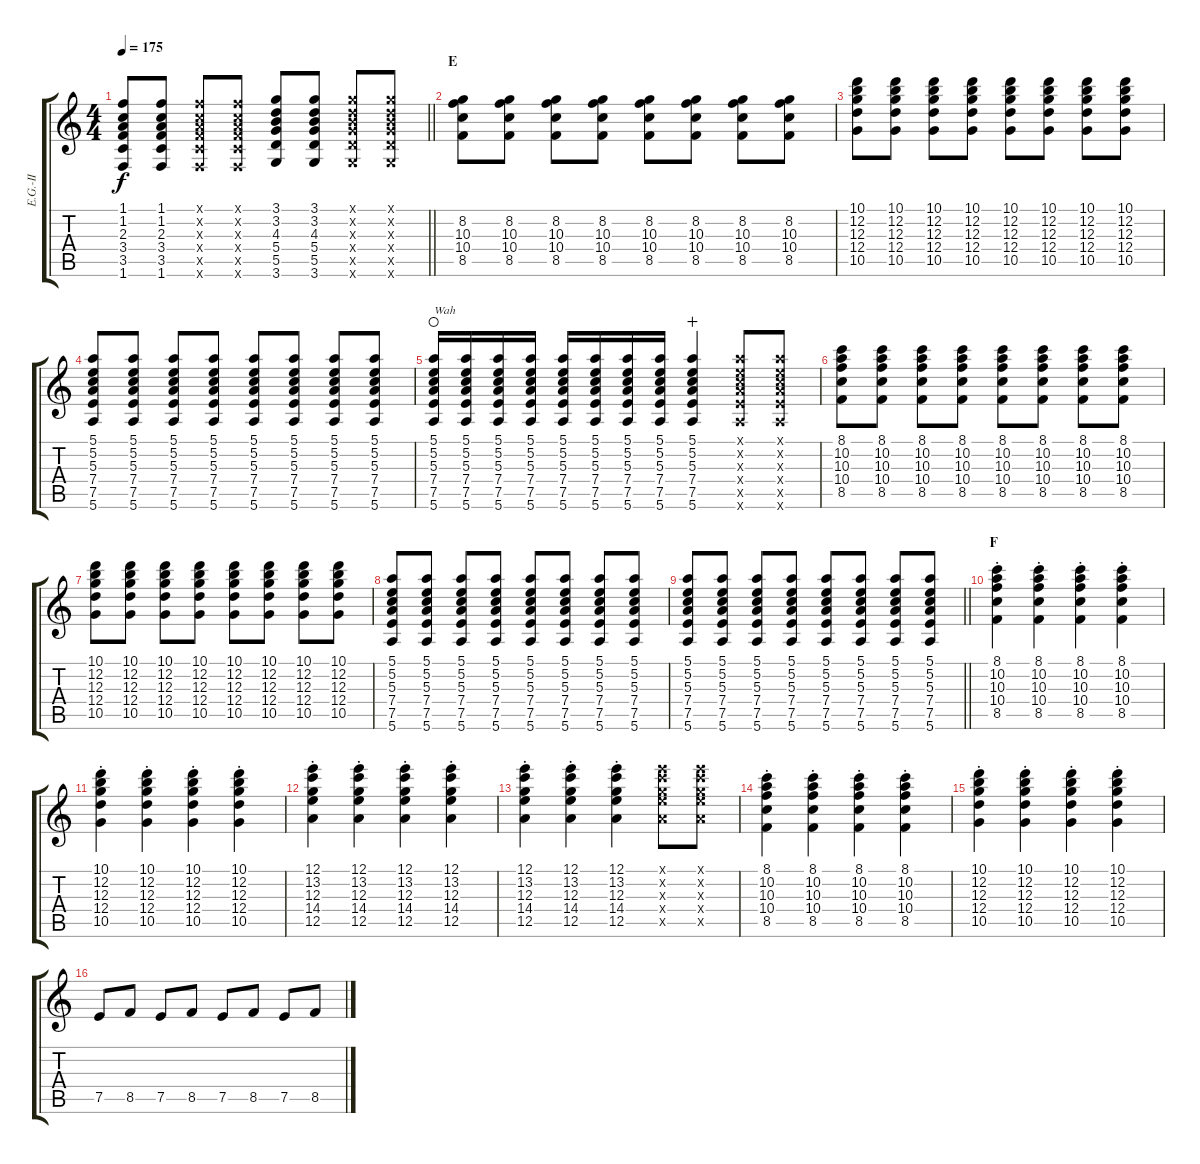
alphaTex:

\track ("E.G.-II" "E.G.-II") {instrument electricguitarclean}
\staff {score tabs}
\tuning (E4 B3 G3 D3 A2 E2) {hide}
\ts (4 4)
\tempo 175
\clef g2
\barLineRight lightlight
\ks c
(1.1 1.2 2.3 3.4 3.5 1.6).8{dy f} (1.1 1.2 2.3 3.4 3.5 1.6).8 (1.1{x} 1.2{x} 2.3{x} 3.4{x} 3.5{x} 1.6{x}).8 (1.1{x} 1.2{x} 2.3{x} 3.4{x} 3.5{x} 1.6{x}).8 (3.1 3.2 4.3 5.4 5.5 3.6).8 (3.1 3.2 4.3 5.4 5.5 3.6).8 (3.1{x} 3.2{x} 4.3{x} 5.4{x} 5.5{x} 3.6{x}).8 (3.1{x} 3.2{x} 4.3{x} 5.4{x} 5.5{x} 3.6{x}).8 |
\section ("" "E")
(8.2 10.3 10.4 8.5).8 (8.2 10.3 10.4 8.5).8 (8.2 10.3 10.4 8.5).8 (8.2 10.3 10.4 8.5).8 (8.2 10.3 10.4 8.5).8 (8.2 10.3 10.4 8.5).8 (8.2 10.3 10.4 8.5).8 (8.2 10.3 10.4 8.5).8 |
(10.1 12.2 12.3 12.4 10.5).8 (10.1 12.2 12.3 12.4 10.5).8 (10.1 12.2 12.3 12.4 10.5).8 (10.1 12.2 12.3 12.4 10.5).8 (10.1 12.2 12.3 12.4 10.5).8 (10.1 12.2 12.3 12.4 10.5).8 (10.1 12.2 12.3 12.4 10.5).8 (10.1 12.2 12.3 12.4 10.5).8 |
(5.1 5.2 5.3 7.4 7.5 5.6).8 (5.1 5.2 5.3 7.4 7.5 5.6).8 (5.1 5.2 5.3 7.4 7.5 5.6).8 (5.1 5.2 5.3 7.4 7.5 5.6).8 (5.1 5.2 5.3 7.4 7.5 5.6).8 (5.1 5.2 5.3 7.4 7.5 5.6).8 (5.1 5.2 5.3 7.4 7.5 5.6).8 (5.1 5.2 5.3 7.4 7.5 5.6).8 |
(5.1 5.2 5.3 7.4 7.5 5.6).16{txt "Wah" waho} (5.1 5.2 5.3 7.4 7.5 5.6).16 (5.1 5.2 5.3 7.4 7.5 5.6).16 (5.1 5.2 5.3 7.4 7.5 5.6).16 (5.1 5.2 5.3 7.4 7.5 5.6).16 (5.1 5.2 5.3 7.4 7.5 5.6).16 (5.1 5.2 5.3 7.4 7.5 5.6).16 (5.1 5.2 5.3 7.4 7.5 5.6).16 (5.1 5.2 5.3 7.4 7.5 5.6).4{wahc} (5.1{x} 5.2{x} 5.3{x} 7.4{x} 7.5{x} 5.6{x}).8 (5.1{x} 5.2{x} 5.3{x} 7.4{x} 7.5{x} 5.6{x}).8 |
(8.1 10.2 10.3 10.4 8.5).8 (8.1 10.2 10.3 10.4 8.5).8 (8.1 10.2 10.3 10.4 8.5).8 (8.1 10.2 10.3 10.4 8.5).8 (8.1 10.2 10.3 10.4 8.5).8 (8.1 10.2 10.3 10.4 8.5).8 (8.1 10.2 10.3 10.4 8.5).8 (8.1 10.2 10.3 10.4 8.5).8 |
(10.1 12.2 12.3 12.4 10.5).8 (10.1 12.2 12.3 12.4 10.5).8 (10.1 12.2 12.3 12.4 10.5).8 (10.1 12.2 12.3 12.4 10.5).8 (10.1 12.2 12.3 12.4 10.5).8 (10.1 12.2 12.3 12.4 10.5).8 (10.1 12.2 12.3 12.4 10.5).8 (10.1 12.2 12.3 12.4 10.5).8 |
(5.1 5.2 5.3 7.4 7.5 5.6).8 (5.1 5.2 5.3 7.4 7.5 5.6).8 (5.1 5.2 5.3 7.4 7.5 5.6).8 (5.1 5.2 5.3 7.4 7.5 5.6).8 (5.1 5.2 5.3 7.4 7.5 5.6).8 (5.1 5.2 5.3 7.4 7.5 5.6).8 (5.1 5.2 5.3 7.4 7.5 5.6).8 (5.1 5.2 5.3 7.4 7.5 5.6).8 |
\barLineRight lightlight
(5.1 5.2 5.3 7.4 7.5 5.6).8 (5.1 5.2 5.3 7.4 7.5 5.6).8 (5.1 5.2 5.3 7.4 7.5 5.6).8 (5.1 5.2 5.3 7.4 7.5 5.6).8 (5.1 5.2 5.3 7.4 7.5 5.6).8 (5.1 5.2 5.3 7.4 7.5 5.6).8 (5.1 5.2 5.3 7.4 7.5 5.6).8 (5.1 5.2 5.3 7.4 7.5 5.6).8 |
\section ("" "F")
(8.1{st} 10.2{st} 10.3{st} 10.4{st} 8.5{st}).4 (8.1{st} 10.2{st} 10.3{st} 10.4{st} 8.5{st}).4 (8.1{st} 10.2{st} 10.3{st} 10.4{st} 8.5{st}).4 (8.1{st} 10.2{st} 10.3{st} 10.4{st} 8.5{st}).4 |
(10.1{st} 12.2{st} 12.3{st} 12.4{st} 10.5{st}).4 (10.1{st} 12.2{st} 12.3{st} 12.4{st} 10.5{st}).4 (10.1{st} 12.2{st} 12.3{st} 12.4{st} 10.5{st}).4 (10.1{st} 12.2{st} 12.3{st} 12.4{st} 10.5{st}).4 |
(12.1{st} 13.2{st} 12.3{st} 14.4{st} 12.5{st}).4 (12.1{st} 13.2{st} 12.3{st} 14.4{st} 12.5{st}).4 (12.1{st} 13.2{st} 12.3{st} 14.4{st} 12.5{st}).4 (12.1{st} 13.2{st} 12.3{st} 14.4{st} 12.5{st}).4 |
(12.1{st} 13.2{st} 12.3{st} 14.4{st} 12.5{st}).4 (12.1{st} 13.2{st} 12.3{st} 14.4{st} 12.5{st}).4 (12.1{st} 13.2{st} 12.3{st} 14.4{st} 12.5{st}).4 (12.1{x} 13.2{x} 12.3{x} 14.4{x} 12.5{x}).8 (12.1{x} 13.2{x} 12.3{x} 14.4{x} 12.5{x}).8 |
(8.1{st} 10.2{st} 10.3{st} 10.4{st} 8.5{st}).4 (8.1{st} 10.2{st} 10.3{st} 10.4{st} 8.5{st}).4 (8.1{st} 10.2{st} 10.3{st} 10.4{st} 8.5{st}).4 (8.1{st} 10.2{st} 10.3{st} 10.4{st} 8.5{st}).4 |
(10.1{st} 12.2{st} 12.3{st} 12.4{st} 10.5{st}).4 (10.1{st} 12.2{st} 12.3{st} 12.4{st} 10.5{st}).4 (10.1{st} 12.2{st} 12.3{st} 12.4{st} 10.5{st}).4 (10.1{st} 12.2{st} 12.3{st} 12.4{st} 10.5{st}).4 |
7.5.8 8.5.8 7.5.8 8.5.8 7.5.8 8.5.8 7.5.8 8.5.8
